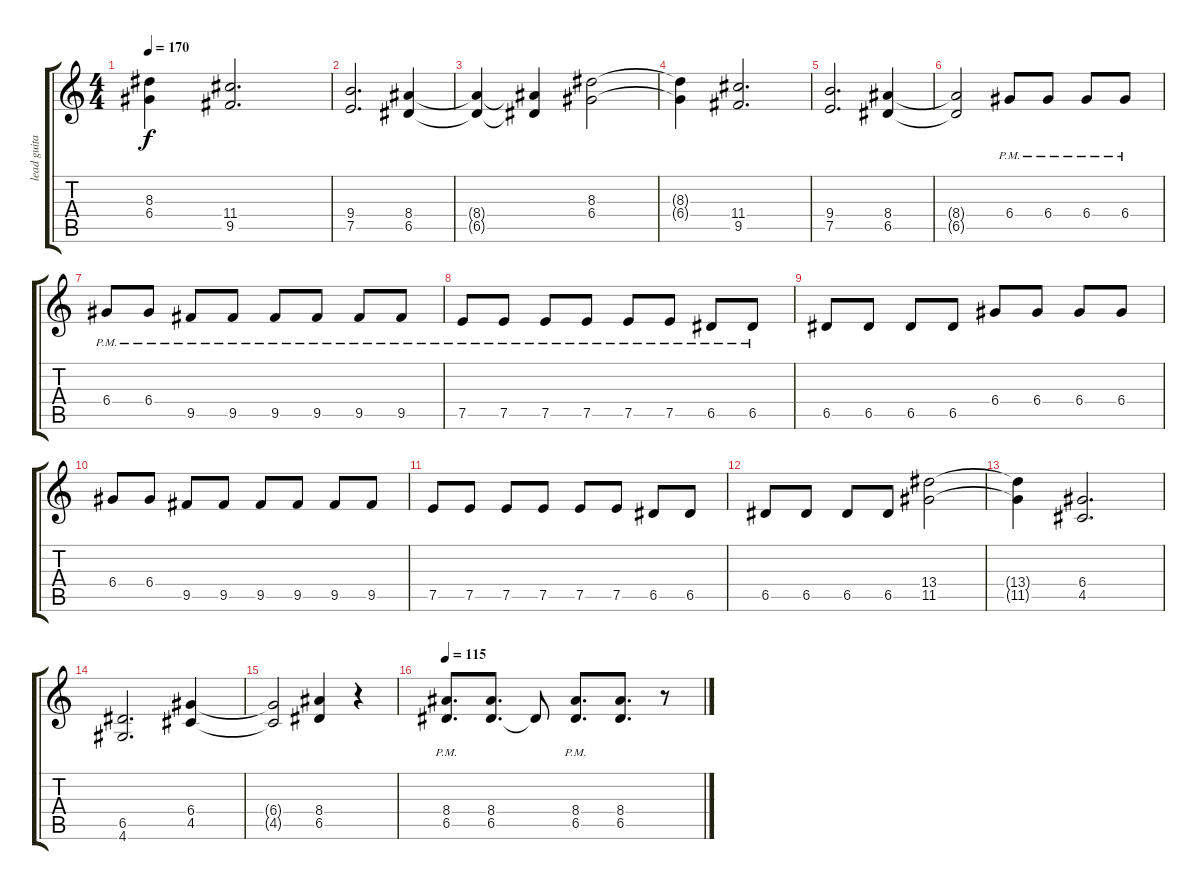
\track ("lead guitar" "lead guita") {instrument distortionguitar}
\staff {score tabs}
\tuning (E4 B3 G3 D3 A2 E2) {hide}
\ts (4 4)
\tempo 170
\clef g2
\ks c
(8.3{t} 6.4{t}).4{dy f} (11.4 9.5).2{d} |
(9.4 7.5).2{d} (8.4 6.5).4 |
(8.4{t} 6.5{t}).4 (8.4{t} 6.5{t}).4 (8.3 6.4).2 |
(8.3{t} 6.4{t}).4 (11.4 9.5).2{d} |
(9.4 7.5).2{d} (8.4 6.5).4 |
(8.4{t} 6.5{t}).2 6.4{pm}.8 6.4{pm}.8 6.4{pm}.8 6.4{pm}.8 |
6.4{pm}.8 6.4{pm}.8 9.5{pm}.8 9.5{pm}.8 9.5{pm}.8 9.5{pm}.8 9.5{pm}.8 9.5{pm}.8 |
7.5{pm}.8 7.5{pm}.8 7.5{pm}.8 7.5{pm}.8 7.5{pm}.8 7.5{pm}.8 6.5{pm}.8 6.5{pm}.8 |
6.5.8 6.5.8 6.5.8 6.5.8 6.4.8 6.4.8 6.4.8 6.4.8 |
6.4.8 6.4.8 9.5.8 9.5.8 9.5.8 9.5.8 9.5.8 9.5.8 |
7.5.8 7.5.8 7.5.8 7.5.8 7.5.8 7.5.8 6.5.8 6.5.8 |
6.5.8 6.5.8 6.5.8 6.5.8 (13.4 11.5).2 |
(13.4{t} 11.5{t}).4 (6.4 4.5).2{d} |
(6.5 4.6).2{d} (6.4 4.5).4 |
(6.4{t} 4.5{t}).2 (8.4 6.5).4 r.4 |
\tempo 115
(8.4 6.5{pm}).8{d} (8.4 6.5).8{d} 6.5{t}.8 (8.4 6.5{pm}).8{d} (8.4 6.5).8{d} r.8
